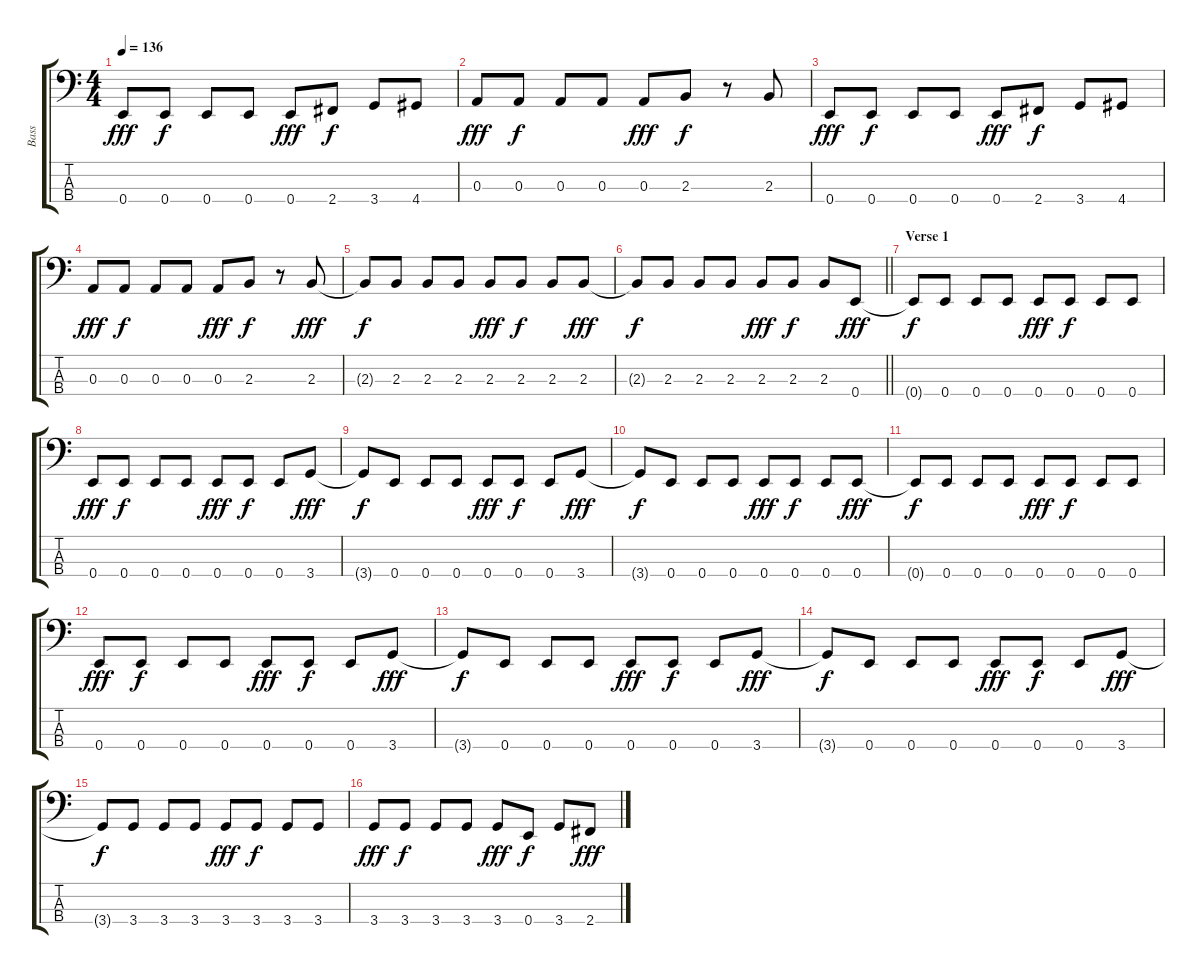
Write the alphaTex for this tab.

\track ("Bass" "Bass") {instrument electricbasspick}
\staff {score tabs}
\tuning (G2 D2 A1 E1) {hide}
\ts (4 4)
\tempo 136
\clef f4
\ks c
0.4.8{dy fff} 0.4.8{dy f} 0.4.8 0.4.8 0.4.8{dy fff} 2.4.8{dy f} 3.4.8 4.4.8 |
0.3.8{dy fff} 0.3.8{dy f} 0.3.8 0.3.8 0.3.8{dy fff} 2.3.8{dy f} r.8 2.3.8 |
0.4.8{dy fff} 0.4.8{dy f} 0.4.8 0.4.8 0.4.8{dy fff} 2.4.8{dy f} 3.4.8 4.4.8 |
0.3.8{dy fff} 0.3.8{dy f} 0.3.8 0.3.8 0.3.8{dy fff} 2.3.8{dy f} r.8 2.3.8{dy fff} |
2.3{t}.8{dy f} 2.3.8 2.3.8 2.3.8 2.3.8{dy fff} 2.3.8{dy f} 2.3.8 2.3.8{dy fff} |
\barLineRight lightlight
2.3{t}.8{dy f} 2.3.8 2.3.8 2.3.8 2.3.8{dy fff} 2.3.8{dy f} 2.3.8 0.4.8{dy fff} |
\section ("" "Verse 1")
0.4{t}.8{dy f} 0.4.8 0.4.8 0.4.8 0.4.8{dy fff} 0.4.8{dy f} 0.4.8 0.4.8 |
0.4.8{dy fff} 0.4.8{dy f} 0.4.8 0.4.8 0.4.8{dy fff} 0.4.8{dy f} 0.4.8 3.4.8{dy fff} |
3.4{t}.8{dy f} 0.4.8 0.4.8 0.4.8 0.4.8{dy fff} 0.4.8{dy f} 0.4.8 3.4.8{dy fff} |
3.4{t}.8{dy f} 0.4.8 0.4.8 0.4.8 0.4.8{dy fff} 0.4.8{dy f} 0.4.8 0.4.8{dy fff} |
0.4{t}.8{dy f} 0.4.8 0.4.8 0.4.8 0.4.8{dy fff} 0.4.8{dy f} 0.4.8 0.4.8 |
0.4.8{dy fff} 0.4.8{dy f} 0.4.8 0.4.8 0.4.8{dy fff} 0.4.8{dy f} 0.4.8 3.4.8{dy fff} |
3.4{t}.8{dy f} 0.4.8 0.4.8 0.4.8 0.4.8{dy fff} 0.4.8{dy f} 0.4.8 3.4.8{dy fff} |
3.4{t}.8{dy f} 0.4.8 0.4.8 0.4.8 0.4.8{dy fff} 0.4.8{dy f} 0.4.8 3.4.8{dy fff} |
3.4{t}.8{dy f} 3.4.8 3.4.8 3.4.8 3.4.8{dy fff} 3.4.8{dy f} 3.4.8 3.4.8 |
3.4.8{dy fff} 3.4.8{dy f} 3.4.8 3.4.8 3.4.8{dy fff} 0.4.8{dy f} 3.4.8 2.4.8{dy fff}
